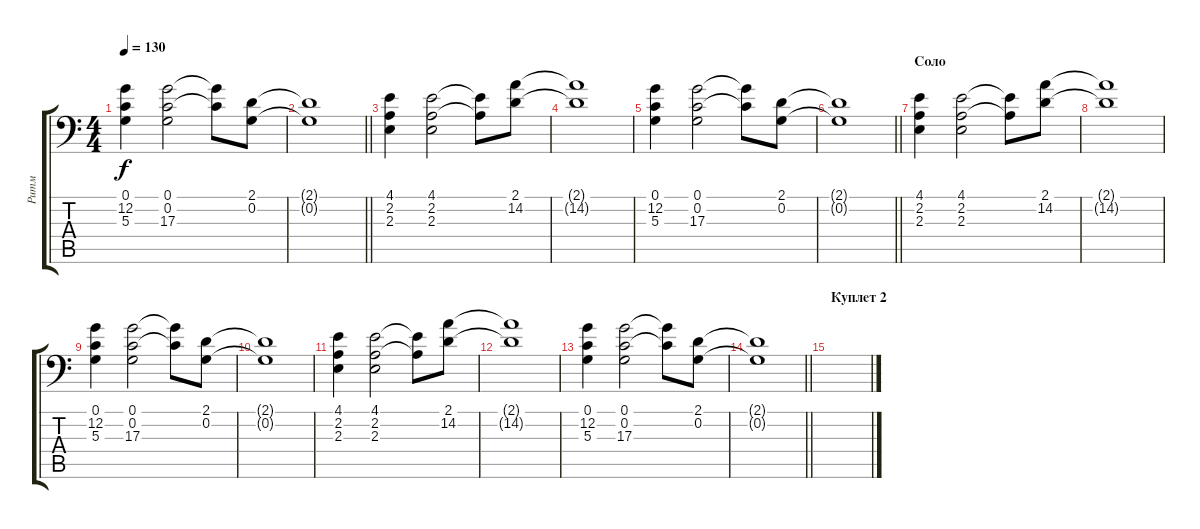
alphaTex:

\track ("Ритм" "Ритм") {instrument distortionguitar}
\staff {score tabs}
\tuning (C3 G2 D2 A1 E1 B0) {hide}
\ts (4 4)
\tempo 130
\clef f4
\ks c
(0.1 12.2 5.3).4{dy f} (0.1 0.2 17.3).2 (0.1{t} 17.3{t}).8 (2.1 0.2).8 |
\barLineRight lightlight
(2.1{t} 0.2{t}).1 |
(4.1 2.2 2.3).4 (4.1 2.2 2.3).2 (4.1{t} 2.2{t}).8 (2.1 14.2).8 |
(2.1{t} 14.2{t}).1 |
(0.1 12.2 5.3).4 (0.1 0.2 17.3).2 (0.1{t} 17.3{t}).8 (2.1 0.2).8 |
\barLineRight lightlight
(2.1{t} 0.2{t}).1 |
\section ("" "Соло")
(4.1 2.2 2.3).4 (4.1 2.2 2.3).2 (4.1{t} 2.2{t}).8 (2.1 14.2).8 |
(2.1{t} 14.2{t}).1 |
(0.1 12.2 5.3).4 (0.1 0.2 17.3).2 (0.1{t} 17.3{t}).8 (2.1 0.2).8 |
(2.1{t} 0.2{t}).1 |
(4.1 2.2 2.3).4 (4.1 2.2 2.3).2 (4.1{t} 2.2{t}).8 (2.1 14.2).8 |
(2.1{t} 14.2{t}).1 |
(0.1 12.2 5.3).4 (0.1 0.2 17.3).2 (0.1{t} 17.3{t}).8 (2.1 0.2).8 |
\barLineRight lightlight
(2.1{t} 0.2{t}).1 |
\section ("" "Куплет 2")
